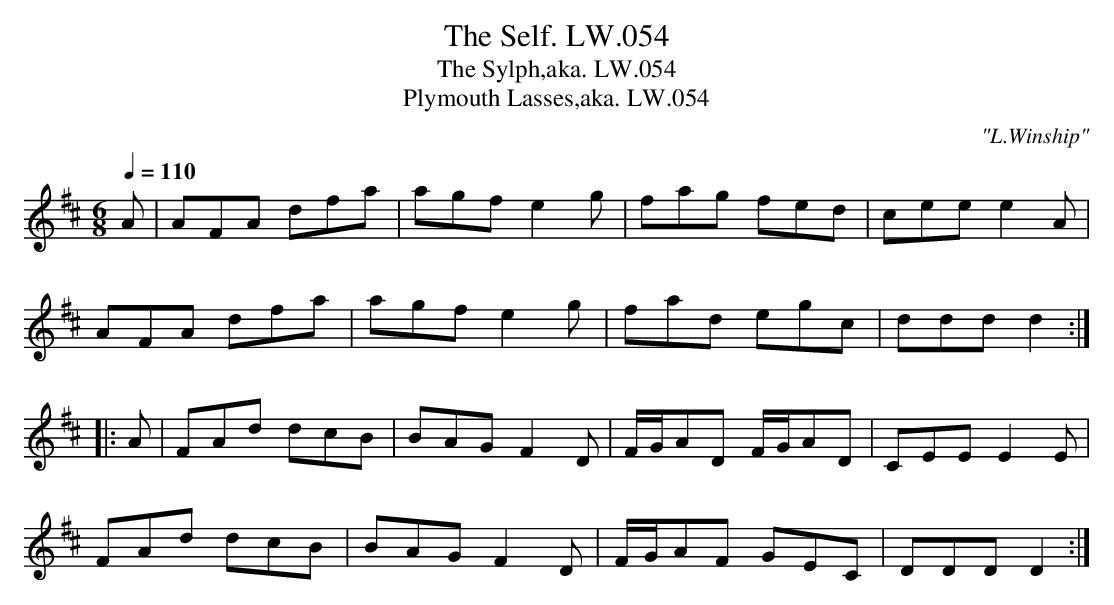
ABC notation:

X:1
T:Self. LW.054, The
T:Sylph,aka. LW.054, The
T:Plymouth Lasses,aka. LW.054
M:6/8
Q:1/4=110
C:"L.Winship"
L:1/8
K:D
A | AFA dfa | agf e2g | fag fed |cee e2A |
AFA dfa | agf e2g | fad egc | ddd d2:|
|: A | FAd dcB | BAG F2D | F/G/AD F/G/AD | CEE E2E |
FAd dcB | BAG F2D | F/G/AF GEC | DDD D2:|
